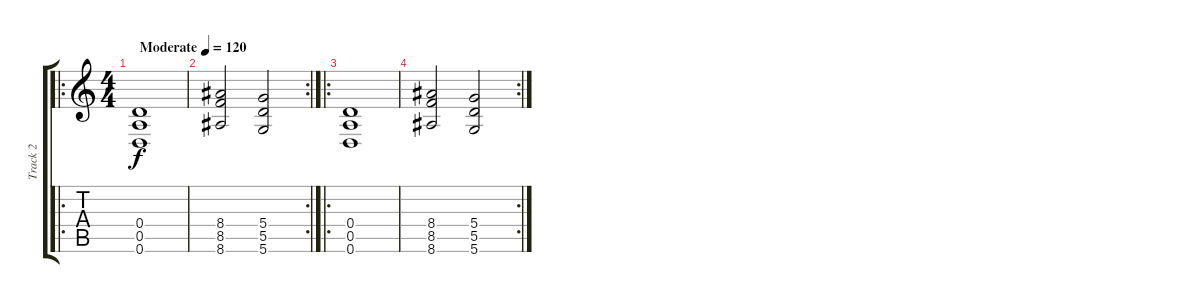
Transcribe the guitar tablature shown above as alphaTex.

\track ("Track 2" "Track 2") {instrument distortionguitar}
\staff {score tabs}
\tuning (E4 B3 G3 D3 A2 D2) {hide}
\ro
\ts (4 4)
\tempo (120 "Moderate")
\clef g2
\ks c
(0.4 0.5 0.6).1{dy f instrument distortionguitar} |
\rc 2
(8.4 8.5 8.6).2 (5.4 5.5 5.6).2 |
\ro
(0.4 0.5 0.6).1 |
\rc 2
(8.4 8.5 8.6).2 (5.4 5.5 5.6).2
